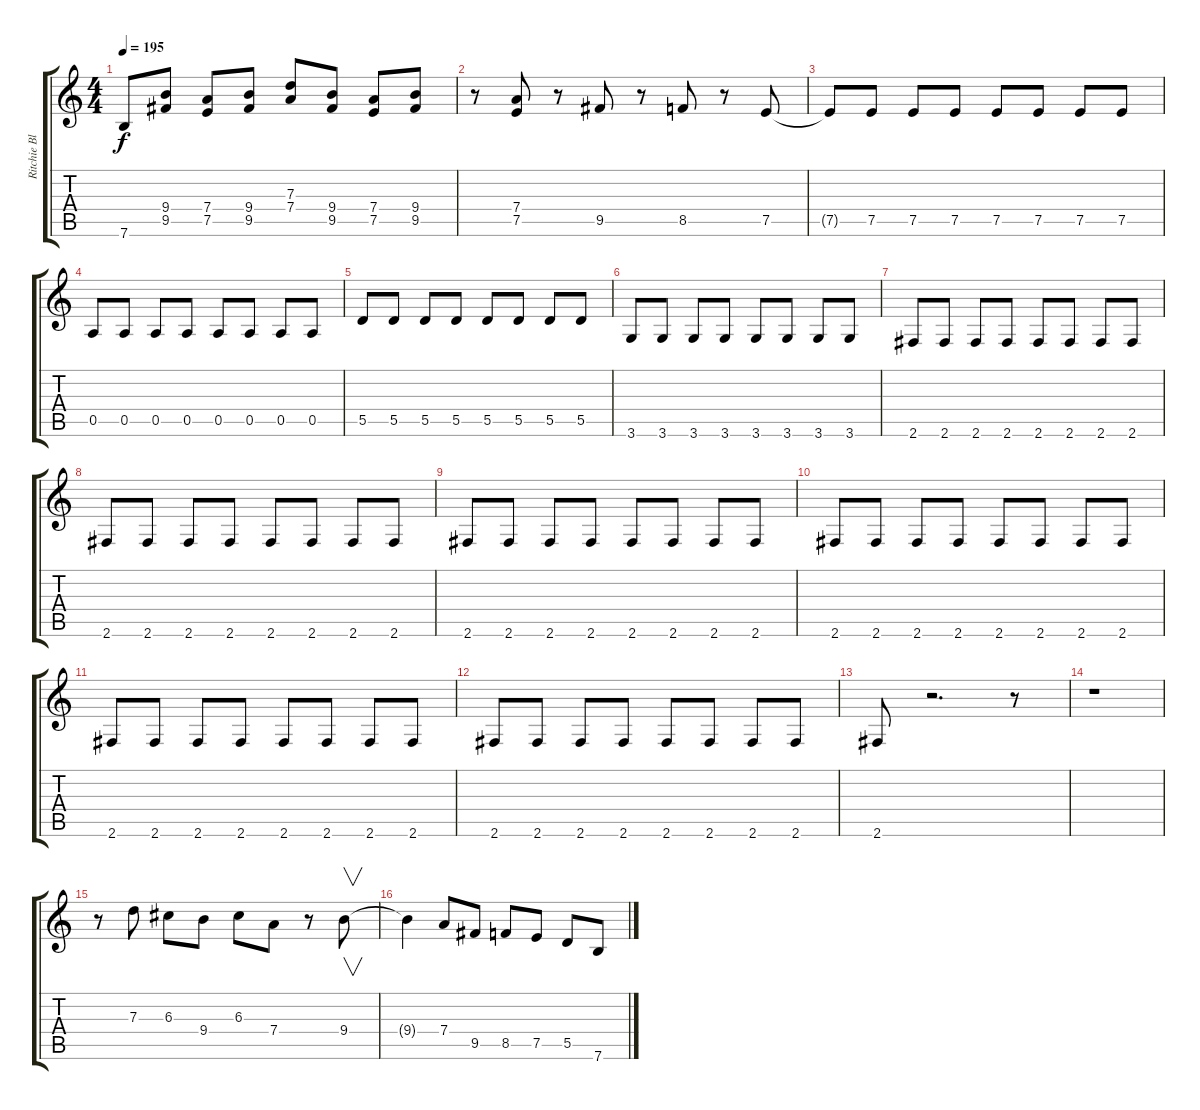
\track ("Ritchie Blackmore" "Ritchie Bl") {instrument distortionguitar}
\staff {score tabs}
\tuning (E4 B3 G3 D3 A2 E2) {hide}
\ts (4 4)
\tempo 195
\clef g2
\ks c
7.6.8{dy f} (9.4 9.5).8 (7.4 7.5).8 (9.4 9.5).8 (7.3 7.4).8 (9.4 9.5).8 (7.4 7.5).8 (9.4 9.5).8 |
r.8 (7.4 7.5).8 r.8 9.5.8 r.8 8.5.8 r.8 7.5.8 |
7.5{t}.8 7.5.8 7.5.8 7.5.8 7.5.8 7.5.8 7.5.8 7.5.8 |
0.5.8 0.5.8 0.5.8 0.5.8 0.5.8 0.5.8 0.5.8 0.5.8 |
5.5.8 5.5.8 5.5.8 5.5.8 5.5.8 5.5.8 5.5.8 5.5.8 |
3.6.8 3.6.8 3.6.8 3.6.8 3.6.8 3.6.8 3.6.8 3.6.8 |
2.6.8 2.6.8 2.6.8 2.6.8 2.6.8 2.6.8 2.6.8 2.6.8 |
2.6.8 2.6.8 2.6.8 2.6.8 2.6.8 2.6.8 2.6.8 2.6.8 |
2.6.8 2.6.8 2.6.8 2.6.8 2.6.8 2.6.8 2.6.8 2.6.8 |
2.6.8 2.6.8 2.6.8 2.6.8 2.6.8 2.6.8 2.6.8 2.6.8 |
2.6.8 2.6.8 2.6.8 2.6.8 2.6.8 2.6.8 2.6.8 2.6.8 |
2.6.8 2.6.8 2.6.8 2.6.8 2.6.8 2.6.8 2.6.8 2.6.8 |
2.6.8 r.2{d} r.8 |
r.1 |
r.8 7.3.8 6.3.8 9.4.8 6.3.8 7.4.8 r.8 9.4.8{v} |
9.4{t}.4 7.4.8 9.5.8 8.5.8 7.5.8 5.5.8 7.6.8
